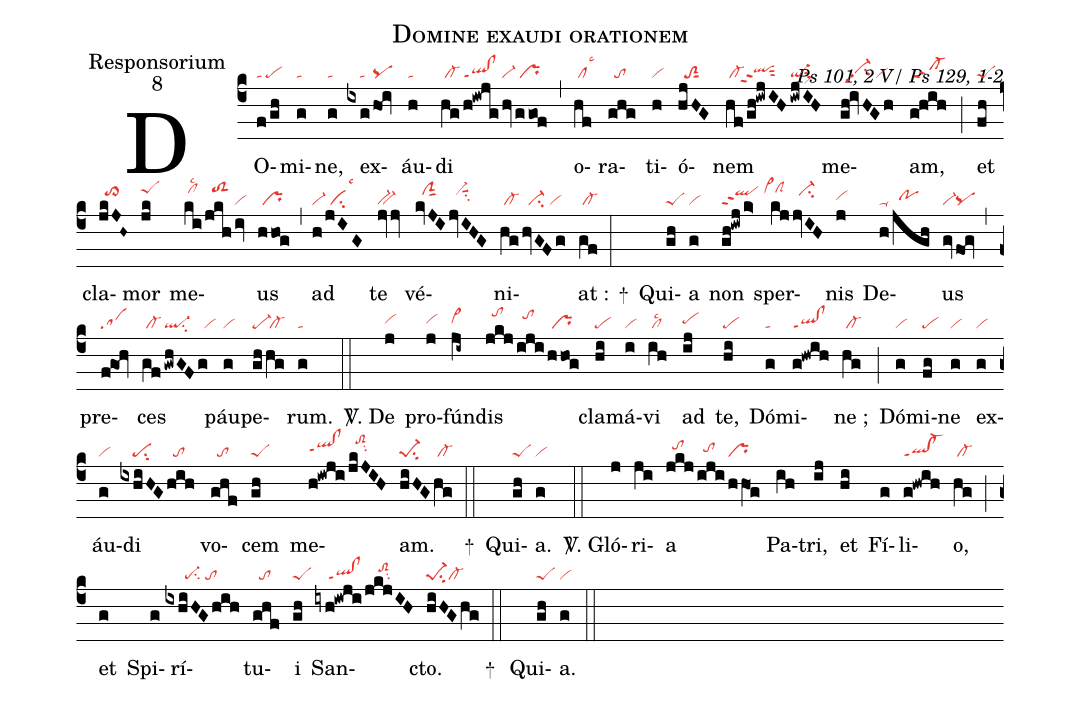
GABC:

name:Domine exaudi orationem;
office-part:Responsorium;
mode:8;
commentary:Ps 101, 2 V/ Ps 129, 1-2;
nabc-lines:1;
%%
(c4)DO(f/gh|ta/pe)mi(g|ta)ne,(g|ta) ex(ixg|////ta|!hoi|pq)áu(h|ta)di(hg|/cl-|/h!iwjg|ql!clppt1|/hv|vi-|/ggof|/pr) (,) o(hf|/cllsc3)ra(ghg|//to)ti(h|vi)ó(hjHG|//toS2sut1)nem(hf|/cl-|/gh!iwjIH|``qlhhppt2sut2|/iwjIH|qi-su1sux1) me(gh!ivHGh|//vi-hhpp2su2/vi)am,(g!hih|/sf-) (;) et(fh|peS) cla(jkJH~|//to>hj)mor(jk|peShk) me(ki|/clhklsc2|/jkh|//toS2hk|/iv|vi)us(hhog|/pr) (,) ad(h/jIG|vi-/cilsc3) te(jvjv|bv-) vé(kvJI|//ciGhj|jvIHG|//vi-hjsuu1su2)ni(hg|/cl-|/hvGFg|//vi-su2/vi)at :(gf|/cl-) (:)
+() Qui(gh|peS)a(g|vi) non(gh!iwj/k>|qlhjppt2/vi>hk) sper(kj|/clShk|jvIH|//ci-hj)nis(j|vihh) De(h|ta-|/jgh|//pohh)us(gv|vi-|/fog|pq) (,) pre(f!goh|sa)ces(gf|/cl-|!gwhGFg|ql-su2/vi) páu(g|vi)pe(gh|pe-|hg|/cl-)rum.(g|ta) (::)

<sp>V/</sp>. De(j|vihh) pro(j|vihh)fún(ji~|cl~hh)dis(jkj|//tohk|/iji|//tohj|/hhog|/pr) cla(hi|pe)má(i|vi)vi(ih|/cllsc2) ad(ij|pehh) te,(hi|pe) Dó(g|ta)mi(g!hwih|ql!clppt1)ne ;(hg|/cl-) (;) Dó(g|vi)mi(fg|pe)ne(g|vi) ex(g|vi)áu(g|vi)di(ixhiHG|////pesu2|hih|//to) vo(ghf|//to)cem(gh|peS) me(h!iwji|qlhh!clhhppt1|/jkJIH|//toS2hksu2)am.(hiHG|pe-1su2|hg|/cl-) (::)
+() Qui(gh|peS)a.(g|vi) (::)

<sp>V/</sp>. Gló(j)ri(ji)a(jkj|//tohi|/iji|//tohh|/hhO1g|pr) Pa(ih)tri,(ij)
et(hi) Fí(g)li(g!hwih|ql!cl-ppt1)o,(hg|/cl-) (;)
et(g) Spi(g)rí(ixhiHGhih|//////pe-su2/to)tu(ghf|//to)i(gh|peS)
San(iyh!iwji|////ql!clppt1|/jkjIH|////toS2hisu2)cto.(hiHGhg|pe-1su2cl-) (::)
+() Qui(gh|peS)a.(g|vi) (::)
